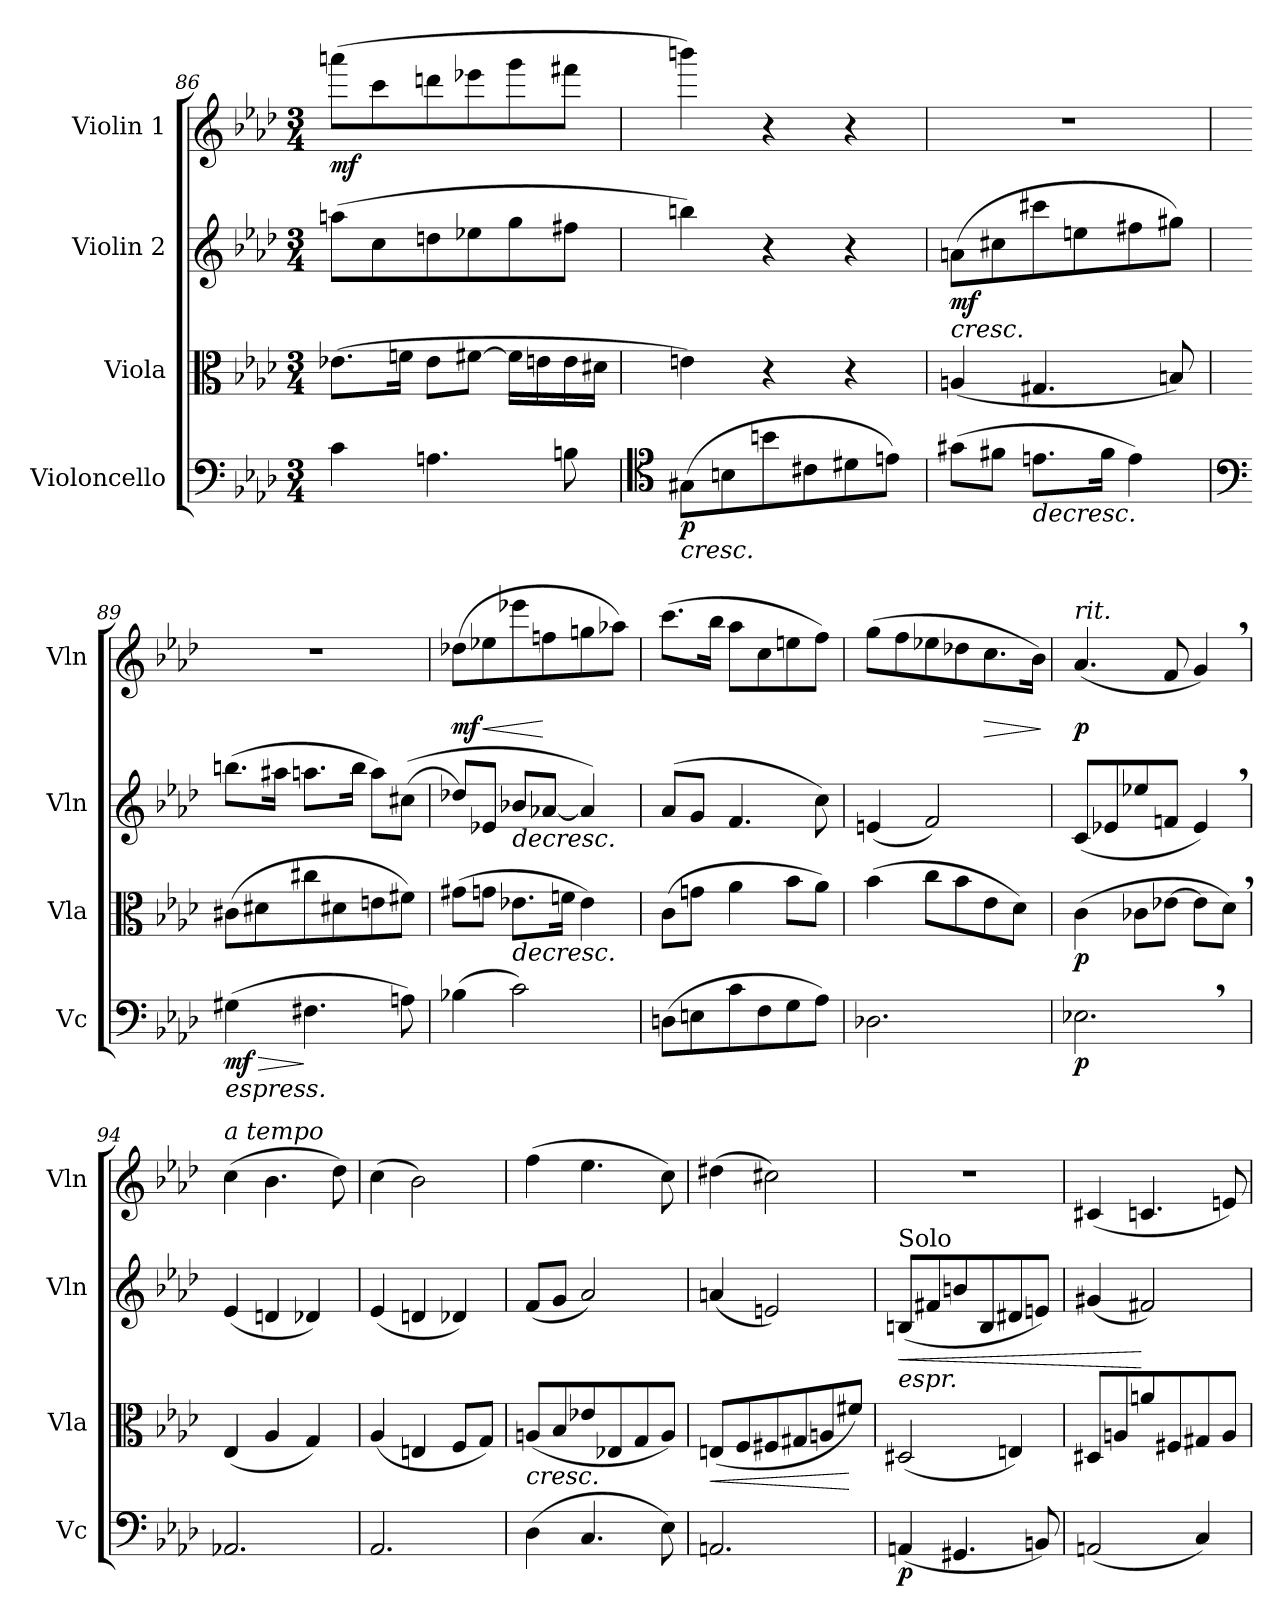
**kern	**dynam	**kern	**dynam	**kern	**dynam	**kern	**dynam
*part4	*part4	*part3	*part3	*part2	*part2	*part1	*part1
*staff4	*staff4	*staff3	*staff3	*staff2	*staff2	*staff1	*staff1
*I"Violoncello	*	*I"Viola	*	*I"Violin 2	*	*I"Violin 1	*
*I'Vc	*	*I'Vla	*	*I'Vln	*	*I'Vln	*
*clefF4	*	*clefC3	*	*clefG2	*	*clefG2	*
*k[b-e-a-d-]	*	*k[b-e-a-d-]	*	*k[b-e-a-d-]	*	*k[b-e-a-d-]	*
*M3/4	*	*M3/4	*	*M3/4	*	*M3/4	*
=86	=86	=86	=86	=86	=86	=86	=86
!	!	!	!	!	!	!	!LO:DY:b
4c\	.	(8.e-X\L	.	(8aan\L	.	(8aaan\L	mf
.	.	.	.	8cc\	.	8ccc\	.
.	.	16fn\Jk	.	.	.	.	.
4.An\	.	8e-\L	.	8ddn\	.	8dddn\	.
.	.	[8f#X\J	.	8ee-X\	.	8eee-X\	.
.	.	16f#\LL]	.	8gg\	.	8ggg\	.
.	.	16en\	.	.	.	.	.
8Bn\	.	16e\	.	8ff#X\J	.	8fff#X\J	.
.	.	16d#X\JJ	.	.	.	.	.
=87	=87	=87	=87	=87	=87	=87	=87
*clefC4	*	*	*	*	*	*	*
!	!LO:HP:b	!	!	!	!	!	!
!	!LO:DY:n=1:b	!	!	!	!	!	!
(8G#X\L	< p	4en\)	.	4bbn\)	.	4bbbn\)	.
8Bn\	.	.	.	.	.	.	.
8bn\	.	4r	.	4r	.	4r	.
8c#X\	.	.	.	.	.	.	.
8d#X\	.	4r	.	4r	.	4r	.
8en\J)	.	.	.	.	.	.	.
=88	=88	=88	=88	=88	=88	=88	=88
!	!	!	!LO:DY:b	!	!LO:HP:b	!	!
!	!	!	!LO:DY:n=1:b	!	!LO:DY:n=1:b	!	!
(8g#X\L	.	(4An/	mf other-dynamics	(8an\L	< mf	2.r	.
8f#X\J	.	.	.	8cc#X\	.	.	.
!	!LO:HP:b	!	!	!	!	!	!
8.en\L	>	4.G#X/	.	8ccc#X\	.	.	.
.	.	.	.	8een\	.	.	.
16f#\Jk	.	.	.	.	.	.	.
4e\)	[	.	.	8ff#X\	.	.	.
.	.	8Bn/)	.	8gg#X\J)	.	.	.
=89	=89	=89	=89	=89	=89	=89	=89
*clefF4	*	*	*	*	*	*	*
!LO:TX:b:i:t=espress.	!	!	!	!	!	!	!
!	!LO:HP:b	!	!	!	!	!	!
!	!LO:DY:n=1:b	!	!	!	!	!	!
(4G#X\	> mf	(8c#X\L	.	(8.bbn\L	.	2.r	.
.	.	8d#X\	.	.	.	.	.
.	.	.	.	16aa#X\Jk	.	.	.
4.F#X\	]	8cc#X\	.	8.aan\L	.	.	.
.	.	8d#X\	.	.	.	.	.
.	.	.	.	16bb\Jk	.	.	.
.	.	8en\	.	8aa\L)	.	.	.
8An\)	.	8f#X\J)	.	([8cc#X\J	.	.	.
!!LO:LB:g=z
=90	=90	=90	=90	=90	=90	=90	=90
!	!	!	!	!	!	!	!LO:DY:b
(4B-X\	.	(8g#X\L	.	8dd-X/L]	.	(8dd-X\L	mf
!	!	!	!	!	!	!	!LO:HP:b
.	.	8gn\J	.	8e-X/J	.	8ee-X\	<
!	!	!	!LO:HP:b	!	!LO:HP:b	!	!
2c\)	.	8.e-X\L	>	8b-X/L	>	8eee-X\	.
.	.	.	.	[8a-X/J	.	8ffn\	[
.	.	16fn\Jk	.	.	.	.	.
.	.	4e-\)	.	4a-/])	.	8ggn\	.
.	.	.	.	.	.	8aa-X\J)	.
.	.	.	.	.	[	.	.
=91	=91	=91	=91	=91	=91	=91	=91
(8Dn\L	.	(8c\L	.	(8a-/L	.	(8.ccc\L	.
8En\	.	8gn\J	.	8g/J	.	.	.
.	.	.	.	.	.	16bb-\Jk	.
8c\	]	4a-\	.	4.f/	.	8aa-\L	.
8F\	.	.	.	.	.	8cc\	.
8G\	.	8b-\L	.	.	.	8een\	.
8A-\J)	.	8a-\J)	.	8cc\)	.	8ff\J)	.
=92	=92	=92	=92	=92	=92	=92	=92
2.D-X\	.	(4b-\	.	(4en/	.	(8gg\L	.
.	.	.	.	.	.	8ff\	.
.	.	8cc\L	.	2f/)	.	8ee-X\	.
.	.	8b-\	.	.	.	8dd-X\	.
!	!	!	!	!	!	!	!LO:HP:b
.	.	8e-\	.	.	.	8.cc\	>
.	.	8d-\J)	.	.	.	.	.
.	.	.	.	.	.	16b-\Jk)	.
.	.	.	.	.	.	.	]
=93	=93	=93	=93	=93	=93	=93	=93
!	!	!	!	!	!	!LO:TX:a:i:t=rit.	!
!	!LO:DY:b	!	!LO:DY:b	!	!LO:DY:b	!	!
!	!	!	!	!	!LO:DY:n=1:b	!	!LO:DY:b
2.E-X,\	p	(4c\	p	(8c/L	p other-dynamics	(4.a-/	p
.	.	.	.	8e-X/	.	.	.
.	.	8c-X\L	.	8ee-X/	.	.	.
.	.	[8e-X\J	.	8fn/J	.	8f/	.
.	.	8e-\L]	.	4e-,/)	.	4g,/)	.
.	.	8d-,\J)	.	.	.	.	.
=94	=94	=94	=94	=94	=94	=94	=94
!	!	!	!	!	!	!LO:TX:a:i:t=a tempo	!
!	!LO:DY:b	!	!	!	!	!	!
!	!LO:DY:n=1:b	!	!LO:DY:b	!	!	!	!
!	!	!	!LO:DY:n=1:b	!	!LO:DY:b	!	!
!	!	!	!	!	!LO:DY:n=1:b	!	!LO:DY:b
!	!	!	!	!	!	!	!LO:DY:n=1:b
2.AA-X/	p other-dynamics	(4E-/	p other-dynamics	(4e-/	p other-dynamics	(4cc\	p other-dynamics
.	.	4A-/	.	4dn/	.	4.b-\	.
.	.	4G/)	.	4d-X/)	.	.	.
.	.	.	.	.	.	8dd-\)	.
=95	=95	=95	=95	=95	=95	=95	=95
2.AA-/	.	(4A-/	.	(4e-/	.	(4cc\	.
.	.	4En/	.	4dn/	.	2b-\)	.
.	.	8F/L	.	4d-X/)	.	.	.
.	.	8G/J)	.	.	.	.	.
=96	=96	=96	=96	=96	=96	=96	=96
!	!	!	!LO:HP:b	!	!	!	!
(4D-\	.	(8An/L	<	(8f/L	.	(4ff\	.
.	.	8B-/	.	8g/J	.	.	.
4.C/	.	8e-X/	]	2a-/)	.	4.ee-\	.
.	.	8E-X/	.	.	.	.	.
.	.	8G/	.	.	.	.	.
8E-\)	.	8A/J)	.	.	.	8cc\)	.
!!LO:LB:g=z
=97	=97	=97	=97	=97	=97	=97	=97
!	!	!	!LO:HP:b	!	!	!	!
2.AAn/	.	(8En/L	<	(4an/	.	(4dd#X\	.
.	.	8F/	.	.	.	.	.
.	.	8F#X/	.	2en/)	.	2cc#X\)	.
.	.	8G#X/	.	.	.	.	.
.	.	8An/	.	.	.	.	.
.	.	8f#X/J)	[	.	.	.	.
=98	=98	=98	=98	=98	=98	=98	=98
!	!	!	!	!LO:TX:a:t=Solo	!	!	!
!	!	!	!	!LO:TX:b:i:t=espr.	!	!	!
!	!LO:DY:b	!	!	!	!LO:HP:b	!	!
(4AAn/	p	(2D#X/	.	(8Bn/L	<	2.r	.
.	.	.	.	8f#X/	.	.	.
4.GG#X/	.	.	.	8bn/	.	.	.
.	.	.	.	8B/	]	.	.
.	.	4En/)	.	8d#X/	.	.	.
8BBn/)	.	.	.	8en/J)	.	.	.
=99	=99	=99	=99	=99	=99	=99	=99
(2AAn/	.	8D#X/L	.	(4g#X/	.	(4c#X/	.
.	.	8An/	.	.	.	.	.
.	.	8an/	[	2f#X/)	[	4.cn/	.
.	.	8F#X/	.	.	.	.	.
4C/)	.	8G#X/	.	.	.	.	.
.	.	8A/J	.	.	.	8en/)	.
=	=	=	=	=	=	=	=
*-	*-	*-	*-	*-	*-	*-	*-
